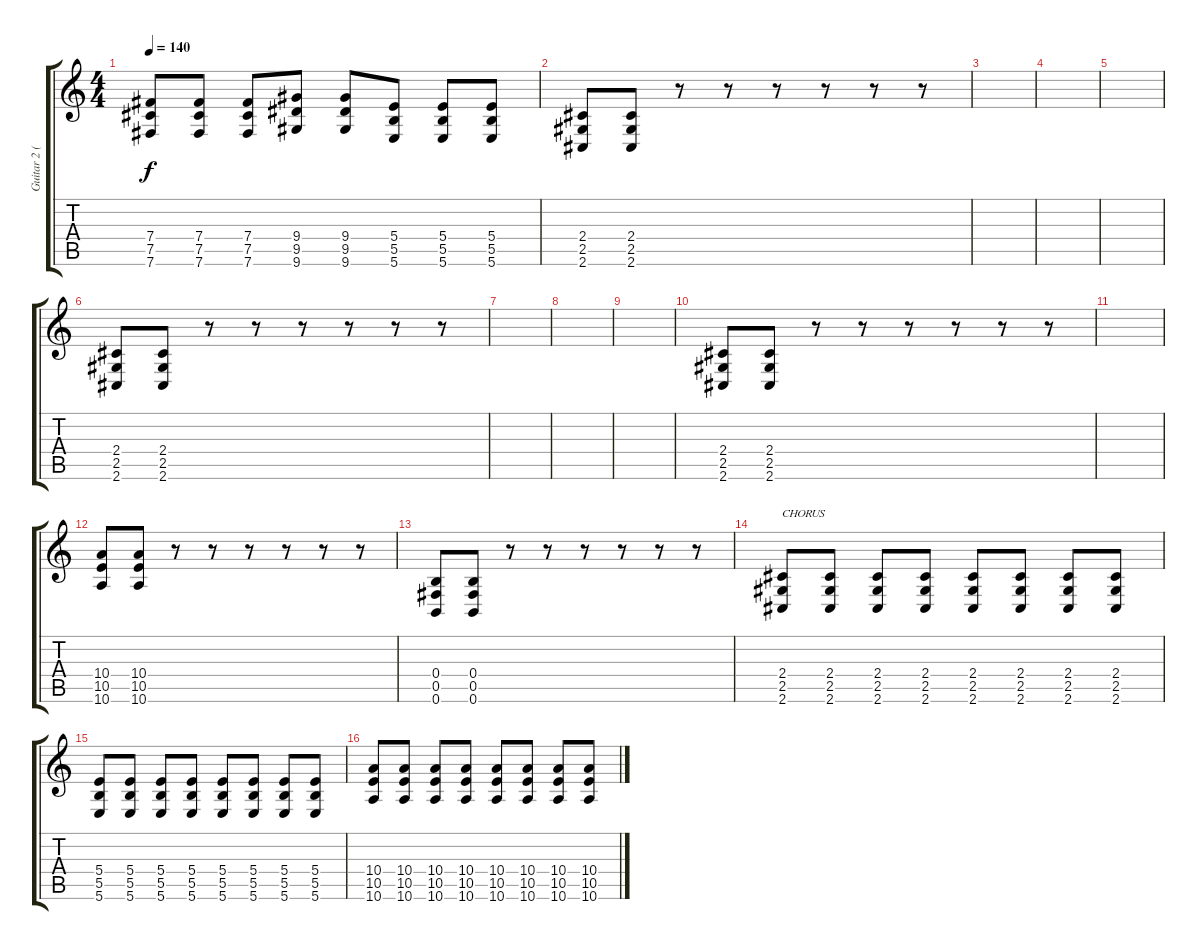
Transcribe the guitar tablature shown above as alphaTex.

\track ("Guitar 2 (Mike Shinoda)" "Guitar 2 (") {instrument distortionguitar}
\staff {score tabs}
\tuning (Db4 Ab3 E3 B2 Gb2 B1) {hide}
\ts (4 4)
\tempo 140
\clef g2
\ks c
(7.4 7.5 7.6).8{dy f} (7.4 7.5 7.6).8 (7.4 7.5 7.6).8 (9.4 9.5 9.6).8 (9.4 9.5 9.6).8 (5.4 5.5 5.6).8 (5.4 5.5 5.6).8 (5.4 5.5 5.6).8 |
(2.4 2.5 2.6).8 (2.4 2.5 2.6).8 r.8 r.8 r.8 r.8 r.8 r.8 |
|
|
|
(2.4 2.5 2.6).8 (2.4 2.5 2.6).8 r.8 r.8 r.8 r.8 r.8 r.8 |
|
|
|
(2.4 2.5 2.6).8 (2.4 2.5 2.6).8 r.8 r.8 r.8 r.8 r.8 r.8 |
|
(10.4 10.5 10.6).8 (10.4 10.5 10.6).8 r.8 r.8 r.8 r.8 r.8 r.8 |
(0.4 0.5 0.6).8 (0.4 0.5 0.6).8 r.8 r.8 r.8 r.8 r.8 r.8 |
(2.4 2.5 2.6).8{txt "CHORUS" volume 14} (2.4 2.5 2.6).8 (2.4 2.5 2.6).8 (2.4 2.5 2.6).8 (2.4 2.5 2.6).8 (2.4 2.5 2.6).8 (2.4 2.5 2.6).8 (2.4 2.5 2.6).8 |
(5.4 5.5 5.6).8 (5.4 5.5 5.6).8 (5.4 5.5 5.6).8 (5.4 5.5 5.6).8 (5.4 5.5 5.6).8 (5.4 5.5 5.6).8 (5.4 5.5 5.6).8 (5.4 5.5 5.6).8 |
(10.4 10.5 10.6).8 (10.4 10.5 10.6).8 (10.4 10.5 10.6).8 (10.4 10.5 10.6).8 (10.4 10.5 10.6).8 (10.4 10.5 10.6).8 (10.4 10.5 10.6).8 (10.4 10.5 10.6).8
